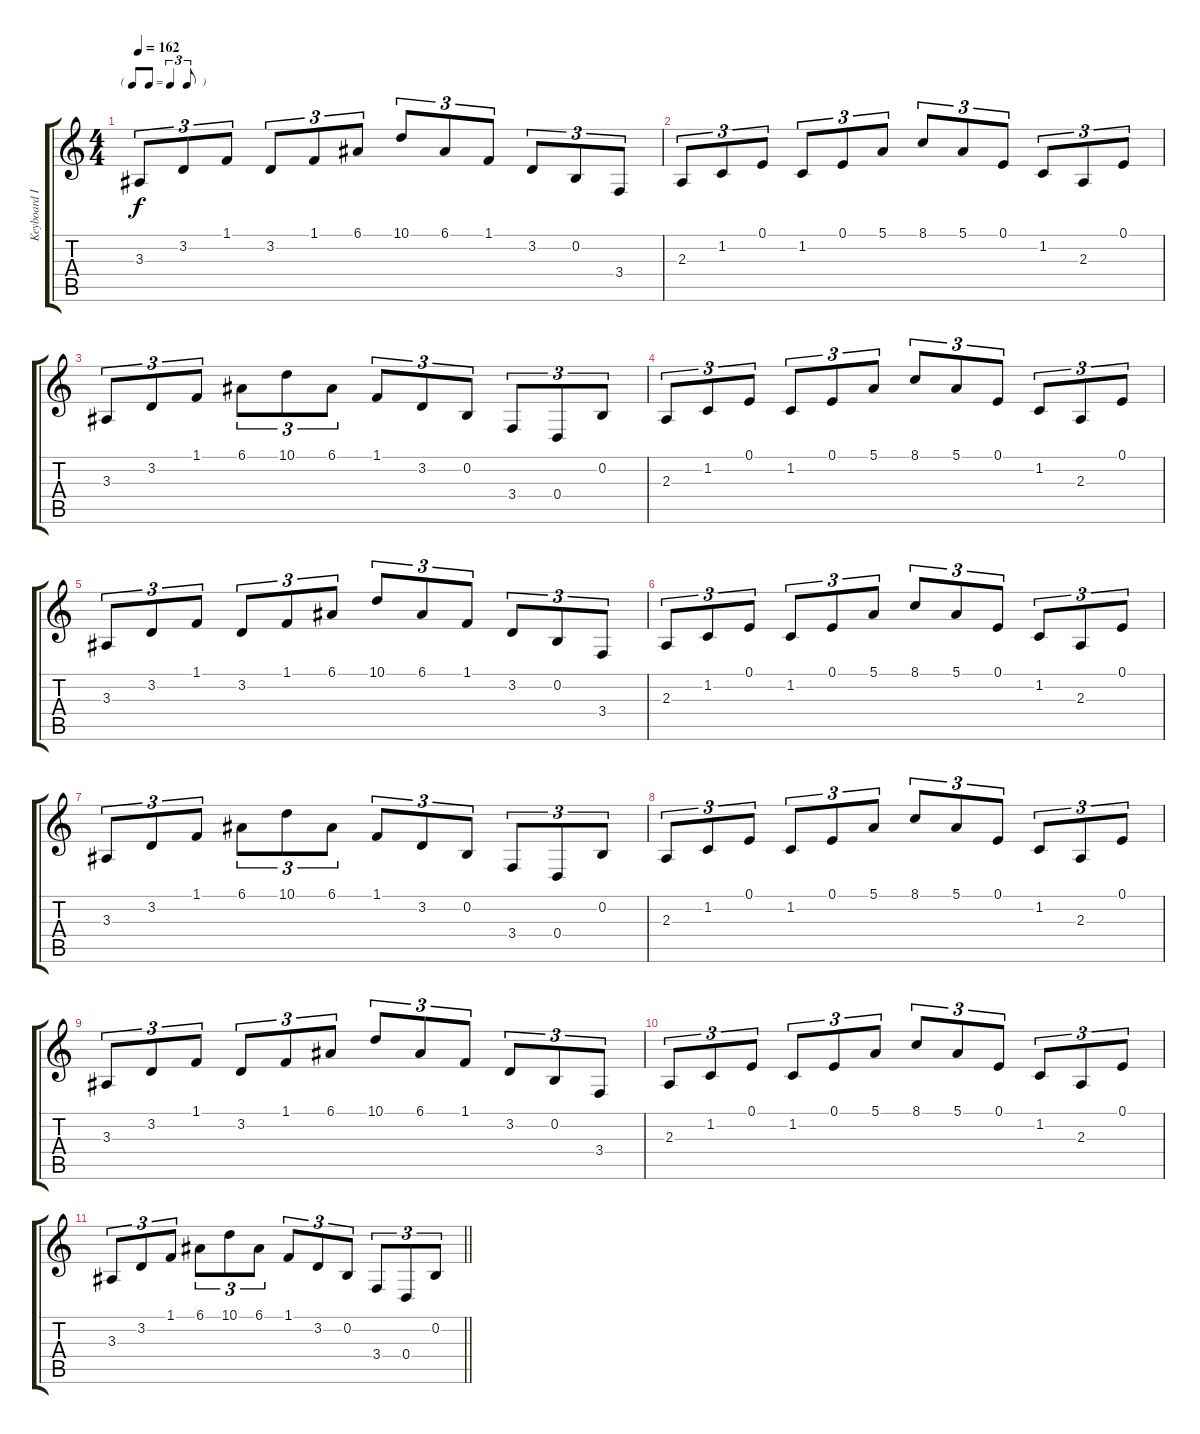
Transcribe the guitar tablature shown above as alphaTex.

\track ("Keyboard II" "Keyboard I") {instrument fx4atmosphere}
\staff {score tabs}
\tuning (E4 B3 G3 D3 A2 E2) {hide}
\ts (4 4)
\tf triplet8th
\tempo 162
\clef g2
\ks c
3.3.8{tu (3 2) dy f} 3.2.8{tu (3 2)} 1.1.8{tu (3 2)} 3.2.8{tu (3 2)} 1.1.8{tu (3 2)} 6.1.8{tu (3 2)} 10.1.8{tu (3 2)} 6.1.8{tu (3 2)} 1.1.8{tu (3 2)} 3.2.8{tu (3 2)} 0.2.8{tu (3 2)} 3.4.8{tu (3 2)} |
2.3.8{tu (3 2)} 1.2.8{tu (3 2)} 0.1.8{tu (3 2)} 1.2.8{tu (3 2)} 0.1.8{tu (3 2)} 5.1.8{tu (3 2)} 8.1.8{tu (3 2)} 5.1.8{tu (3 2)} 0.1.8{tu (3 2)} 1.2.8{tu (3 2)} 2.3.8{tu (3 2)} 0.1.8{tu (3 2)} |
3.3.8{tu (3 2)} 3.2.8{tu (3 2)} 1.1.8{tu (3 2)} 6.1.8{tu (3 2)} 10.1.8{tu (3 2)} 6.1.8{tu (3 2)} 1.1.8{tu (3 2)} 3.2.8{tu (3 2)} 0.2.8{tu (3 2)} 3.4.8{tu (3 2)} 0.4.8{tu (3 2)} 0.2.8{tu (3 2)} |
2.3.8{tu (3 2)} 1.2.8{tu (3 2)} 0.1.8{tu (3 2)} 1.2.8{tu (3 2)} 0.1.8{tu (3 2)} 5.1.8{tu (3 2)} 8.1.8{tu (3 2)} 5.1.8{tu (3 2)} 0.1.8{tu (3 2)} 1.2.8{tu (3 2)} 2.3.8{tu (3 2)} 0.1.8{tu (3 2)} |
3.3.8{tu (3 2)} 3.2.8{tu (3 2)} 1.1.8{tu (3 2)} 3.2.8{tu (3 2)} 1.1.8{tu (3 2)} 6.1.8{tu (3 2)} 10.1.8{tu (3 2)} 6.1.8{tu (3 2)} 1.1.8{tu (3 2)} 3.2.8{tu (3 2)} 0.2.8{tu (3 2)} 3.4.8{tu (3 2)} |
2.3.8{tu (3 2)} 1.2.8{tu (3 2)} 0.1.8{tu (3 2)} 1.2.8{tu (3 2)} 0.1.8{tu (3 2)} 5.1.8{tu (3 2)} 8.1.8{tu (3 2)} 5.1.8{tu (3 2)} 0.1.8{tu (3 2)} 1.2.8{tu (3 2)} 2.3.8{tu (3 2)} 0.1.8{tu (3 2)} |
3.3.8{tu (3 2)} 3.2.8{tu (3 2)} 1.1.8{tu (3 2)} 6.1.8{tu (3 2)} 10.1.8{tu (3 2)} 6.1.8{tu (3 2)} 1.1.8{tu (3 2)} 3.2.8{tu (3 2)} 0.2.8{tu (3 2)} 3.4.8{tu (3 2)} 0.4.8{tu (3 2)} 0.2.8{tu (3 2)} |
2.3.8{tu (3 2)} 1.2.8{tu (3 2)} 0.1.8{tu (3 2)} 1.2.8{tu (3 2)} 0.1.8{tu (3 2)} 5.1.8{tu (3 2)} 8.1.8{tu (3 2)} 5.1.8{tu (3 2)} 0.1.8{tu (3 2)} 1.2.8{tu (3 2)} 2.3.8{tu (3 2)} 0.1.8{tu (3 2)} |
3.3.8{tu (3 2)} 3.2.8{tu (3 2)} 1.1.8{tu (3 2)} 3.2.8{tu (3 2)} 1.1.8{tu (3 2)} 6.1.8{tu (3 2)} 10.1.8{tu (3 2)} 6.1.8{tu (3 2)} 1.1.8{tu (3 2)} 3.2.8{tu (3 2)} 0.2.8{tu (3 2)} 3.4.8{tu (3 2)} |
2.3.8{tu (3 2)} 1.2.8{tu (3 2)} 0.1.8{tu (3 2)} 1.2.8{tu (3 2)} 0.1.8{tu (3 2)} 5.1.8{tu (3 2)} 8.1.8{tu (3 2)} 5.1.8{tu (3 2)} 0.1.8{tu (3 2)} 1.2.8{tu (3 2)} 2.3.8{tu (3 2)} 0.1.8{tu (3 2)} |
\barLineRight lightlight
3.3.8{tu (3 2)} 3.2.8{tu (3 2)} 1.1.8{tu (3 2)} 6.1.8{tu (3 2)} 10.1.8{tu (3 2)} 6.1.8{tu (3 2)} 1.1.8{tu (3 2)} 3.2.8{tu (3 2)} 0.2.8{tu (3 2)} 3.4.8{tu (3 2)} 0.4.8{tu (3 2)} 0.2.8{tu (3 2)}
